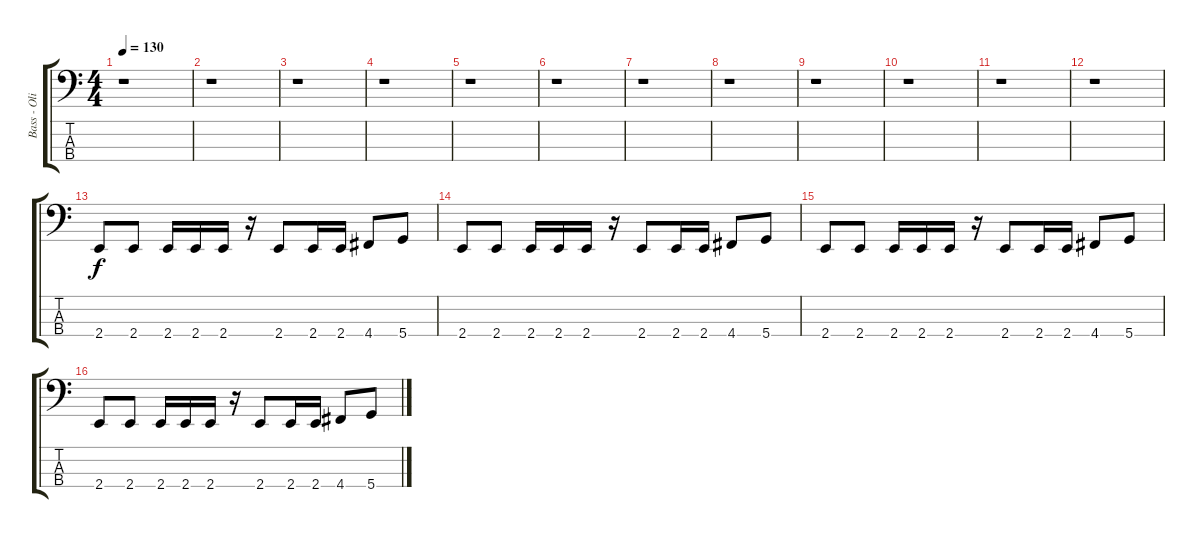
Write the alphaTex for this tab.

\track ("Bass - Oliver Riedel" "Bass - Oli") {instrument electricbassfinger}
\staff {score tabs}
\tuning (G2 D2 A1 D1) {hide}
\ts (4 4)
\tempo 130
\clef f4
\ks c
r.1{dy f instrument electricbassfinger} |
r.1 |
r.1 |
r.1 |
r.1 |
r.1 |
r.1 |
r.1 |
r.1 |
r.1 |
r.1 |
r.1 |
2.4.8 2.4.8 2.4.16 2.4.16 2.4.16 r.16 2.4.8 2.4.16 2.4.16 4.4.8 5.4.8 |
2.4.8 2.4.8 2.4.16 2.4.16 2.4.16 r.16 2.4.8 2.4.16 2.4.16 4.4.8 5.4.8 |
2.4.8 2.4.8 2.4.16 2.4.16 2.4.16 r.16 2.4.8 2.4.16 2.4.16 4.4.8 5.4.8 |
2.4.8 2.4.8 2.4.16 2.4.16 2.4.16 r.16 2.4.8 2.4.16 2.4.16 4.4.8 5.4.8
